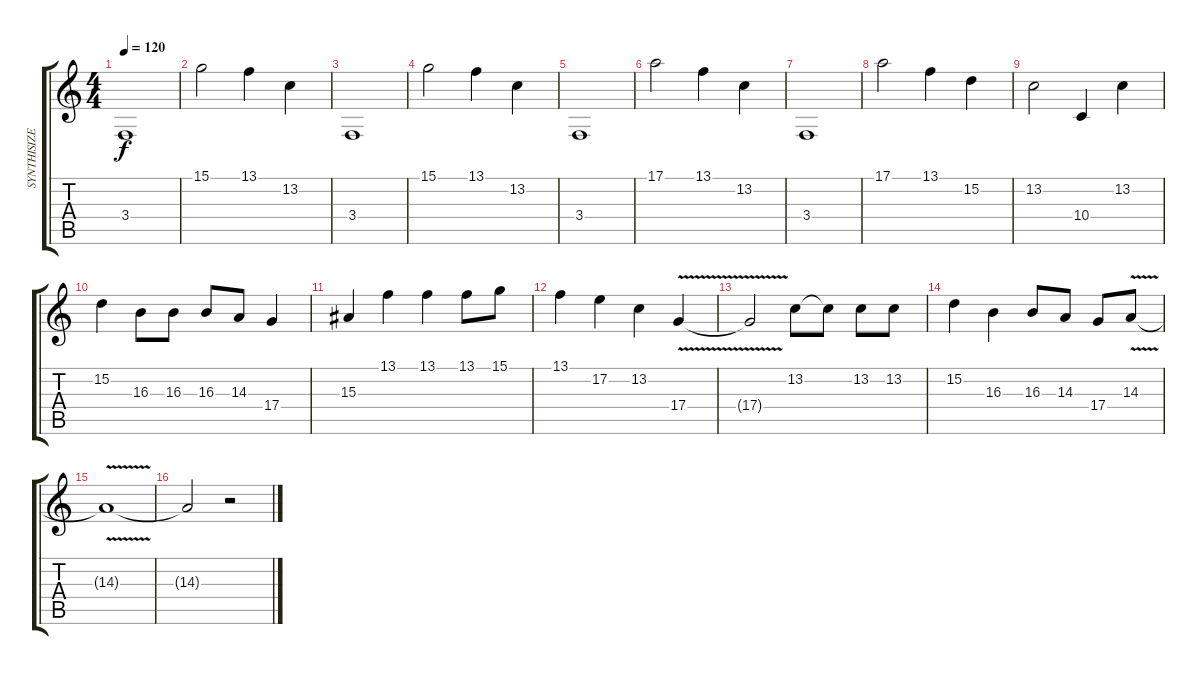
\track ("SYNTHISIZER 2" "SYNTHISIZE") {instrument synthstrings1}
\staff {score tabs}
\tuning (E4 B3 G3 D3 A2 E2) {hide}
\ts (4 4)
\tempo 120
\clef g2
\ks c
3.4.1{dy f} |
15.1.2 13.1.4 13.2.4 |
3.4.1 |
15.1.2 13.1.4 13.2.4 |
3.4.1 |
17.1.2 13.1.4 13.2.4 |
3.4.1 |
17.1.2 13.1.4 15.2.4 |
13.2.2 10.4.4 13.2.4 |
15.2.4 16.3.8 16.3.8 16.3.8 14.3.8 17.4.4 |
15.3.4 13.1.4 13.1.4 13.1.8 15.1.8 |
13.1.4 17.2.4 13.2.4 17.4{v}.4 |
17.4{t}.2 13.2.8 13.2{t}.8 13.2.8 13.2.8 |
15.2.4 16.3.4 16.3.8 14.3.8 17.4.8 14.3{v}.8 |
14.3{t}.1 |
14.3{t}.2 r.2
